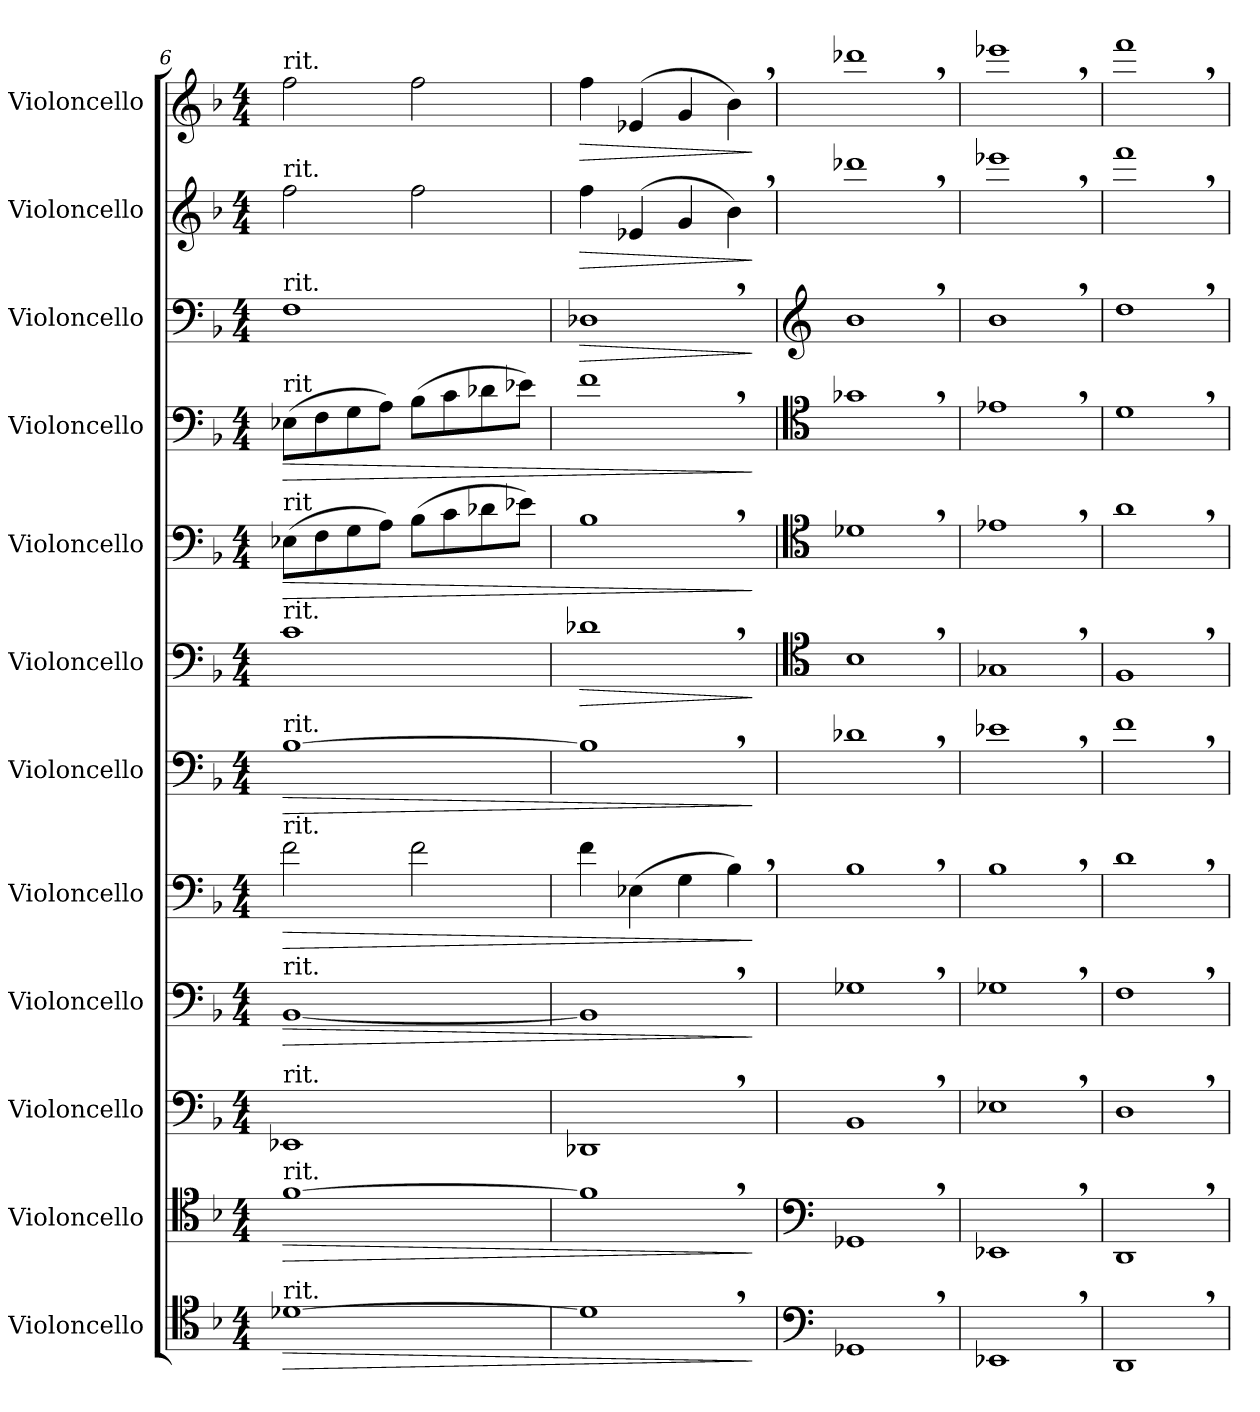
**kern	**dynam	**kern	**dynam	**kern	**kern	**dynam	**kern	**dynam	**kern	**dynam	**kern	**dynam	**kern	**dynam	**kern	**dynam	**kern	**dynam	**kern	**dynam	**kern	**dynam
*part12	*part12	*part11	*part11	*part10	*part9	*part9	*part8	*part8	*part7	*part7	*part6	*part6	*part5	*part5	*part4	*part4	*part3	*part3	*part2	*part2	*part1	*part1
*staff12	*staff12	*staff11	*staff11	*staff10	*staff9	*staff9	*staff8	*staff8	*staff7	*staff7	*staff6	*staff6	*staff5	*staff5	*staff4	*staff4	*staff3	*staff3	*staff2	*staff2	*staff1	*staff1
*I"Violoncello	*	*I"Violoncello	*	*I"Violoncello	*I"Violoncello	*	*I"Violoncello	*	*I"Violoncello	*	*I"Violoncello	*	*I"Violoncello	*	*I"Violoncello	*	*I"Violoncello	*	*I"Violoncello	*	*I"Violoncello	*
*I'Vc.	*	*I'Vc.	*	*I'Vc.	*I'Vc.	*	*I'Vc.	*	*I'Vc.	*	*I'Vc.	*	*I'Vc.	*	*I'Vc.	*	*I'Vc.	*	*I'Vc.	*	*I'Vc.	*
!!LO:PB:g=z
*clefC4	*	*clefC4	*	*clefF4	*clefF4	*	*clefF4	*	*clefF4	*	*clefF4	*	*clefF4	*	*clefF4	*	*clefF4	*	*clefG2	*	*clefG2	*
*k[b-]	*	*k[b-]	*	*k[b-]	*k[b-]	*	*k[b-]	*	*k[b-]	*	*k[b-]	*	*k[b-]	*	*k[b-]	*	*k[b-]	*	*k[b-]	*	*k[b-]	*
*M4/4	*	*M4/4	*	*M4/4	*M4/4	*	*M4/4	*	*M4/4	*	*M4/4	*	*M4/4	*	*M4/4	*	*M4/4	*	*M4/4	*	*M4/4	*
=6	=6	=6	=6	=6	=6	=6	=6	=6	=6	=6	=6	=6	=6	=6	=6	=6	=6	=6	=6	=6	=6	=6
!	!	!	!	!	!	!	!	!	!	!	!	!	!	!	!	!	!	!	!	!	!LO:TX:a:t=rit.	!
!	!	!	!	!	!	!	!	!	!	!	!	!	!	!	!	!	!	!	!LO:TX:a:t=rit.	!	!	!
!	!	!	!	!	!	!	!	!	!	!	!	!	!	!	!	!	!LO:TX:a:t=rit.	!	!	!	!	!
!	!	!	!	!	!	!	!	!	!	!	!	!	!	!	!LO:TX:a:t=rit	!	!	!	!	!	!	!
!	!	!	!	!	!	!	!	!	!	!	!	!	!LO:TX:a:t=rit	!	!	!	!	!	!	!	!	!
!	!	!	!	!	!	!	!	!	!	!	!LO:TX:a:t=rit.	!	!	!	!	!	!	!	!	!	!	!
!	!	!	!	!	!	!	!	!	!LO:TX:a:t=rit.	!	!	!	!	!	!	!	!	!	!	!	!	!
!	!	!	!	!	!	!	!LO:TX:a:t=rit.	!	!	!	!	!	!	!	!	!	!	!	!	!	!	!
!	!	!	!	!	!LO:TX:a:t=rit.	!	!	!	!	!	!	!	!	!	!	!	!	!	!	!	!	!
!	!	!	!	!LO:TX:a:t=rit.	!	!	!	!	!	!	!	!	!	!	!	!	!	!	!	!	!	!
!	!	!LO:TX:a:t=rit.	!	!	!	!	!	!	!	!	!	!	!	!	!	!	!	!	!	!	!	!
!LO:TX:a:t=rit.	!	!	!	!	!	!	!	!	!	!	!	!	!	!	!	!	!	!	!	!	!	!
!	!LO:HP:b	!	!LO:HP:b	!	!	!LO:HP:b	!	!LO:HP:b	!	!LO:HP:b	!	!	!	!LO:HP:b	!	!LO:HP:b	!	!	!	!	!	!
[1d-X	>	[1f	>	1EE-X	[1BB-	>	2f\	>	[1B-	>	1c	.	(8E-X\L	>	(8E-X\L	>	1F	.	2ff\	.	2ff\	.
.	.	.	.	.	.	.	.	.	.	.	.	.	8F\	.	8F\	.	.	.	.	.	.	.
.	.	.	.	.	.	.	.	.	.	.	.	.	8G\	.	8G\	.	.	.	.	.	.	.
.	.	.	.	.	.	.	.	.	.	.	.	.	8A\J)	.	8A\J)	.	.	.	.	.	.	.
.	.	.	.	.	.	.	2f\	.	.	.	.	.	(8B-\L	.	(8B-\L	.	.	.	2ff\	.	2ff\	.
.	.	.	.	.	.	.	.	.	.	.	.	.	8c\	.	8c\	.	.	.	.	.	.	.
.	.	.	.	.	.	.	.	.	.	.	.	.	8d-X\	.	8d-X\	.	.	.	.	.	.	.
.	.	.	.	.	.	.	.	.	.	.	.	.	8e-X\J)	.	8e-X\J)	.	.	.	.	.	.	.
=7	=7	=7	=7	=7	=7	=7	=7	=7	=7	=7	=7	=7	=7	=7	=7	=7	=7	=7	=7	=7	=7	=7
!	!	!	!	!	!	!	!	!	!	!	!	!LO:HP:b	!	!	!	!	!	!LO:HP:b	!	!LO:HP:b	!	!LO:HP:b
1d-,]	.	1f,]	.	1DD-X,	1BB-,]	.	4f\	.	1B-,]	.	1d-X,	>	1B-,	.	1f,	.	1D-X,	>	4ff\	>	4ff\	>
.	.	.	.	.	.	.	(4E-X\	.	.	.	.	.	.	.	.	.	.	.	(4e-X/	.	(4e-X/	.
.	.	.	.	.	.	.	4G\	.	.	.	.	.	.	.	.	.	.	.	4g/	.	4g/	.
.	.	.	.	.	.	.	4B-,\)	.	.	.	.	.	.	.	.	.	.	.	4b-,\)	.	4b-,\)	.
.	]	.	]	.	.	]	.	]	.	]	.	]	.	]	.	]	.	]	.	]	.	]
=8	=8	=8	=8	=8	=8	=8	=8	=8	=8	=8	=8	=8	=8	=8	=8	=8	=8	=8	=8	=8	=8	=8
*clefF4	*	*clefF4	*	*	*	*	*	*	*	*	*clefC4	*	*clefC4	*	*clefC4	*	*clefG2	*	*	*	*	*
1GG-X,	.	1GG-X,	.	1BB-,	1G-X,	.	1B-,	.	1d-X,	.	1B-,	.	1d-X,	.	1g-X,	.	1b-,	.	1ddd-X,	.	1ddd-X,	.
=9	=9	=9	=9	=9	=9	=9	=9	=9	=9	=9	=9	=9	=9	=9	=9	=9	=9	=9	=9	=9	=9	=9
1EE-X,	.	1EE-X,	.	1E-X,	1G-X,	.	1B-,	.	1e-X,	.	1G-X,	.	1e-X,	.	1e-X,	.	1b-,	.	1eee-X,	.	1eee-X,	.
=10	=10	=10	=10	=10	=10	=10	=10	=10	=10	=10	=10	=10	=10	=10	=10	=10	=10	=10	=10	=10	=10	=10
1DD,	.	1DD,	.	1D,	1F,	.	1d,	.	1f,	.	1F,	.	1a,	.	1d,	.	1dd,	.	1fff,	.	1fff,	.
=	=	=	=	=	=	=	=	=	=	=	=	=	=	=	=	=	=	=	=	=	=	=
*-	*-	*-	*-	*-	*-	*-	*-	*-	*-	*-	*-	*-	*-	*-	*-	*-	*-	*-	*-	*-	*-	*-
